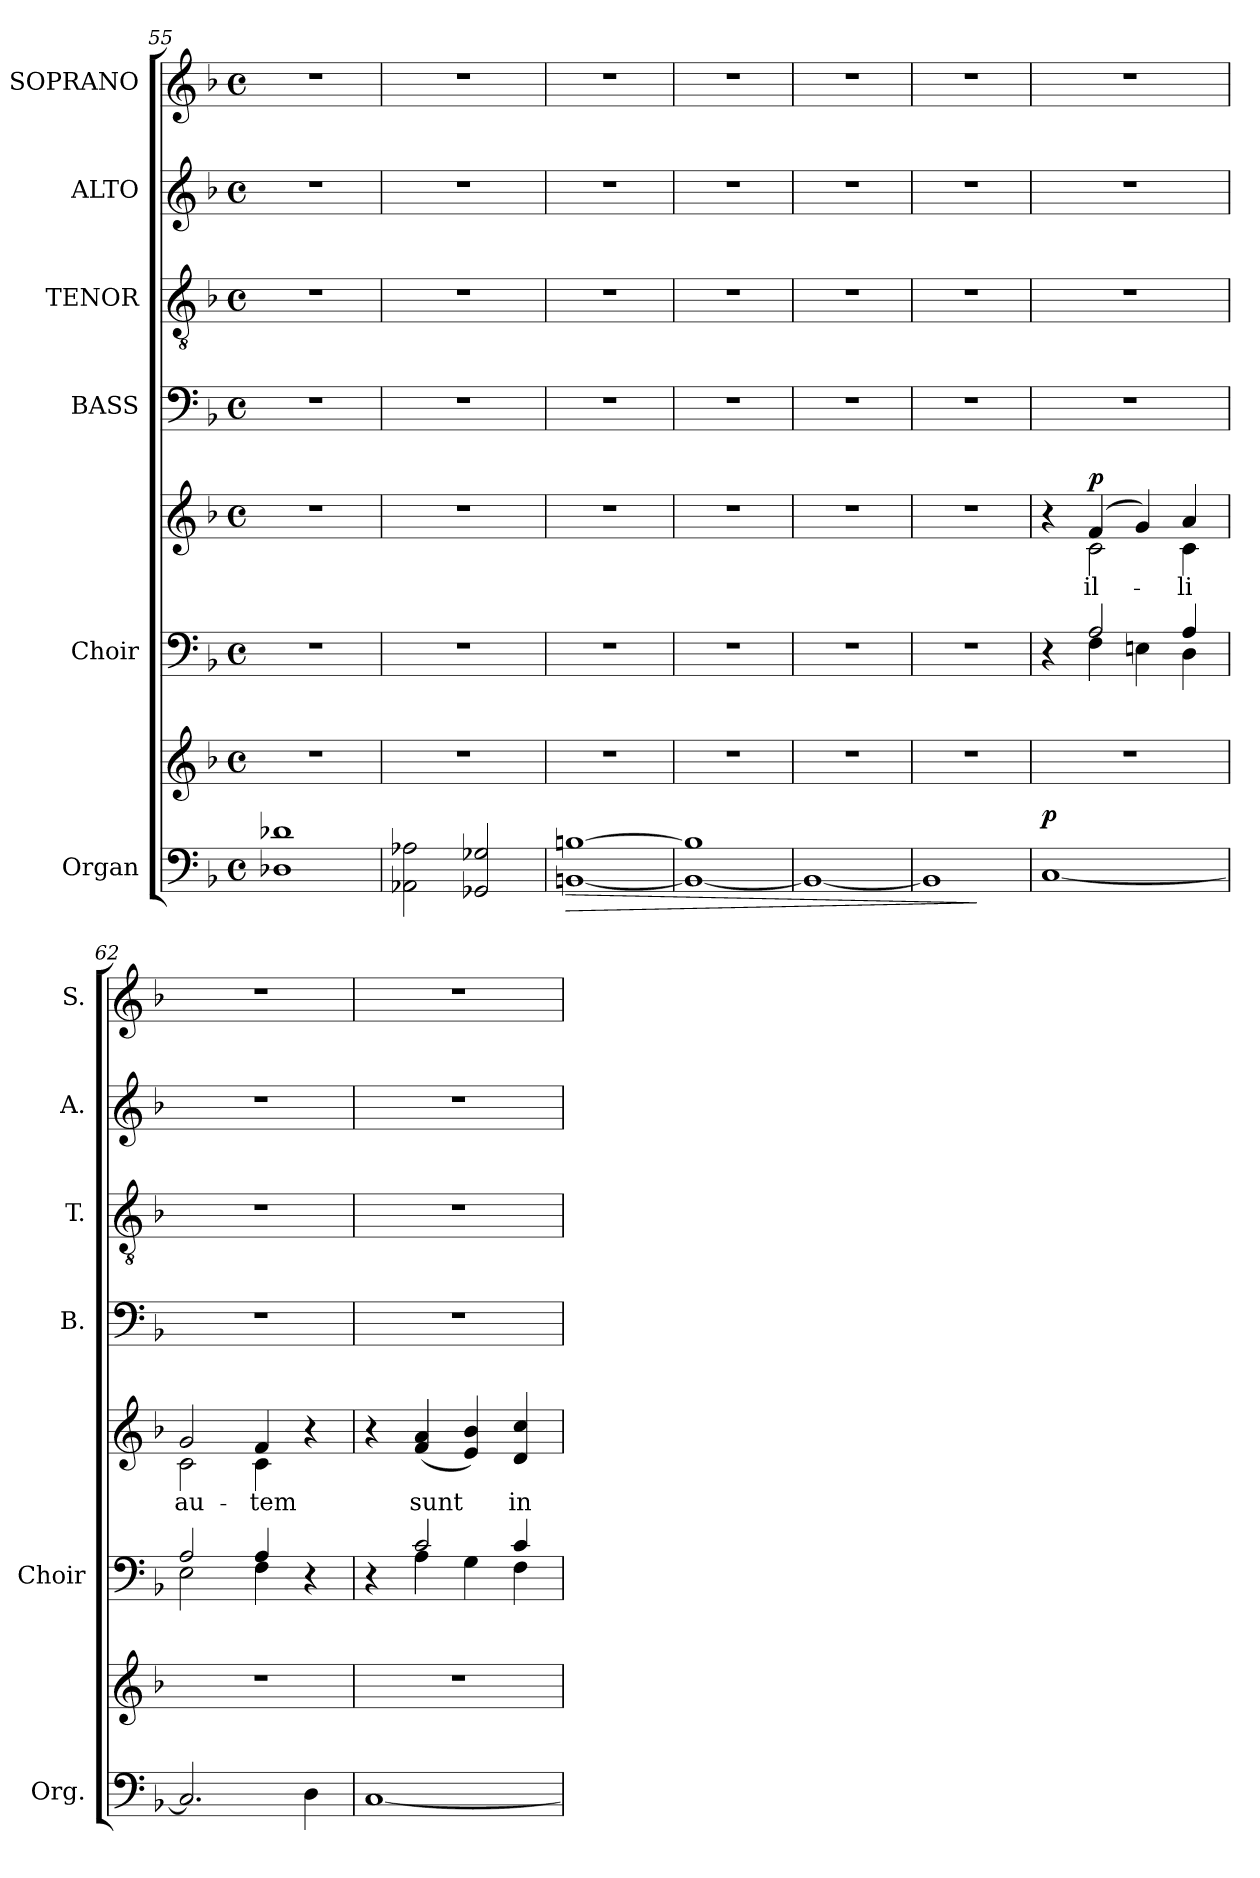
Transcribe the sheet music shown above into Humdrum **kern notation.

**kern	**kern	**dynam	**kern	**kern	**text	**dynam	**kern	**kern	**kern	**kern
*part6	*part6	*part6	*part5	*part5	*part5	*part5	*part4	*part3	*part2	*part1
*staff8	*staff7	*staff7/8	*staff6	*staff5	*staff5	*staff5/6	*staff4	*staff3	*staff2	*staff1
*I"Organ	*	*	*I"Choir	*	*	*	*I"BASS	*I"TENOR	*I"ALTO	*I"SOPRANO
*I'Org.	*	*	*I'Choir	*	*	*	*I'B.	*I'T.	*I'A.	*I'S.
*clefF4	*clefG2	*	*clefF4	*clefG2	*	*	*clefF4	*clefGv2	*clefG2	*clefG2
*	*	*	*	*	*	*	*	*ITrd7c12	*	*
*k[b-]	*k[b-]	*	*k[b-]	*k[b-]	*	*	*k[b-]	*k[b-]	*k[b-]	*k[b-]
*F:	*F:	*	*F:	*F:	*	*	*F:	*F:	*F:	*F:
*M4/4	*M4/4	*	*M4/4	*M4/4	*	*	*M4/4	*M4/4	*M4/4	*M4/4
*met(c)	*met(c)	*	*met(c)	*met(c)	*	*	*met(c)	*met(c)	*met(c)	*met(c)
=55	=55	=55	=55	=55	=55	=55	=55	=55	=55	=55
1D-Xi 1d-Xi	1r	.	1r	1r	.	.	1r	1r	1r	1r
=56	=56	=56	=56	=56	=56	=56	=56	=56	=56	=56
2AA-Xi\ 2A-Xi	1r	.	1r	1r	.	.	1r	1r	1r	1r
2GG-Xi/ 2G-Xi	.	.	.	.	.	.	.	.	.	.
=57	=57	=57	=57	=57	=57	=57	=57	=57	=57	=57
!	!	!LO:HP:b=2	!	!	!	!	!	!	!	!
[1BBni [1Bni	1r	>	1r	1r	.	.	1r	1r	1r	1r
=58	=58	=58	=58	=58	=58	=58	=58	=58	=58	=58
1BBi_ 1Bi]	1r	.	1r	1r	.	.	1r	1r	1r	1r
=59	=59	=59	=59	=59	=59	=59	=59	=59	=59	=59
1BBi_	1r	.	1r	1r	.	.	1r	1r	1r	1r
=60	=60	=60	=60	=60	=60	=60	=60	=60	=60	=60
1BBi]	1r	.	1r	1r	.	.	1r	1r	1r	1r
.	.	]	.	.	.	.	.	.	.	.
=61	=61	=61	=61	=61	=61	=61	=61	=61	=61	=61
*	*	*	*^	*^	*	*	*	*	*	*
[1Ci	1r	p	4r	4ryy	4r	4ryy	.	.	1r	1r	1r	1r
!	!	!	!	!	!	!	!LO:LY:b:color=#000000	!	!	!	!	!
.	.	.	2Ai/	4Fi\	(4fi/	2ci\	il-	p	.	.	.	.
.	.	.	.	4Eni\	4gi/)	.	.	.	.	.	.	.
!	!	!	!	!	!	!	!LO:LY:b:color=#000000	!	!	!	!	!
.	.	.	4Ai/	4Di\	4ai/	4ci\	-li	.	.	.	.	.
=62	=62	=62	=62	=62	=62	=62	=62	=62	=62	=62	=62	=62
!	!	!	!	!	!	!	!LO:LY:b:color=#000000	!	!	!	!	!
2.Ci/]	1r	.	2Ai/	2Ei\	2gi/	2ci\	au-	.	1r	1r	1r	1r
!	!	!	!	!	!	!	!LO:LY:b:color=#000000	!	!	!	!	!
.	.	.	4Ai/	4Fi\	4fi/	4ci\	-tem	.	.	.	.	.
4Di\	.	.	4r	4ryy	4r	4ryy	.	.	.	.	.	.
*	*	*	*	*	*v	*v	*	*	*	*	*	*
=63	=63	=63	=63	=63	=63	=63	=63	=63	=63	=63	=63
[1Ci	1r	.	4r	4ryy	4r	.	.	1r	1r	1r	1r
!	!	!	!	!	!	!LO:LY:b:color=#000000	!	!	!	!	!
.	.	.	2ci/	4Ai\	(4fi/ 4ai	sunt	.	.	.	.	.
.	.	.	.	4Gi\	4ei/ 4b-i)	.	.	.	.	.	.
!	!	!	!	!	!	!LO:LY:b:color=#000000	!	!	!	!	!
.	.	.	4ci/	4Fi\	4di/ 4cci	in	.	.	.	.	.
*	*	*	*v	*v	*	*	*	*	*	*	*
=	=	=	=	=	=	=	=	=	=	=
*-	*-	*-	*-	*-	*-	*-	*-	*-	*-	*-
